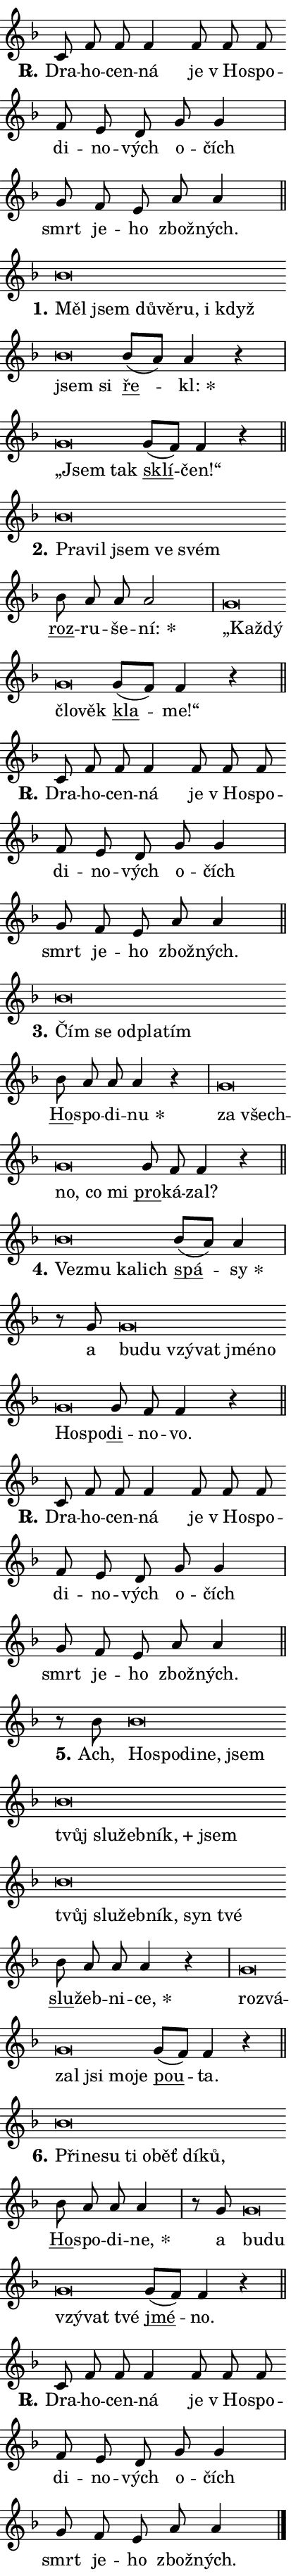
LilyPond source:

\version "2.24.0"
\header { tagline = "" }
\paper {
  indent = 0\cm
  top-margin = 0\cm
  right-margin = 0.13\cm % to fit lyric hyphens
  bottom-margin = 0\cm
  left-margin = 0\cm
  paper-width = 7\cm
  page-breaking = #ly:one-page-breaking
  system-system-spacing.basic-distance = #11
  score-system-spacing.basic-distance = #11
  ragged-last = ##f
}


%% Author: Thomas Morley
%% https://lists.gnu.org/archive/html/lilypond-user/2020-05/msg00002.html
#(define (line-position grob)
"Returns position of @var[grob} in current system:
   @code{'start}, if at first time-step
   @code{'end}, if at last time-step
   @code{'middle} otherwise
"
  (let* ((col (ly:item-get-column grob))
         (ln (ly:grob-object col 'left-neighbor))
         (rn (ly:grob-object col 'right-neighbor))
         (col-to-check-left (if (ly:grob? ln) ln col))
         (col-to-check-right (if (ly:grob? rn) rn col))
         (break-dir-left
           (and
             (ly:grob-property col-to-check-left 'non-musical #f)
             (ly:item-break-dir col-to-check-left)))
         (break-dir-right
           (and
             (ly:grob-property col-to-check-right 'non-musical #f)
             (ly:item-break-dir col-to-check-right))))
        (cond ((eqv? 1 break-dir-left) 'start)
              ((eqv? -1 break-dir-right) 'end)
              (else 'middle))))

#(define (tranparent-at-line-position vctor)
  (lambda (grob)
  "Relying on @code{line-position} select the relevant enry from @var{vctor}.
Used to determine transparency,"
    (case (line-position grob)
      ((end) (not (vector-ref vctor 0)))
      ((middle) (not (vector-ref vctor 1)))
      ((start) (not (vector-ref vctor 2))))))

noteHeadBreakVisibility =
#(define-music-function (break-visibility)(vector?)
"Makes @code{NoteHead}s transparent relying on @var{break-visibility}"
#{
  \override NoteHead.transparent =
    #(tranparent-at-line-position break-visibility)
#})

#(define delete-ledgers-for-transparent-note-heads
  (lambda (grob)
    "Reads whether a @code{NoteHead} is transparent.
If so this @code{NoteHead} is removed from @code{'note-heads} from
@var{grob}, which is supposed to be @code{LedgerLineSpanner}.
As a result ledgers are not printed for this @code{NoteHead}"
    (let* ((nhds-array (ly:grob-object grob 'note-heads))
           (nhds-list
             (if (ly:grob-array? nhds-array)
                 (ly:grob-array->list nhds-array)
                 '()))
           ;; Relies on the transparent-property being done before
           ;; Staff.LedgerLineSpanner.after-line-breaking is executed.
           ;; This is fragile ...
           (to-keep
             (remove
               (lambda (nhd)
                 (ly:grob-property nhd 'transparent #f))
               nhds-list)))
      ;; TODO find a better method to iterate over grob-arrays, similiar
      ;; to filter/remove etc for lists
      ;; For now rebuilt from scratch
      (set! (ly:grob-object grob 'note-heads)  '())
      (for-each
        (lambda (nhd)
          (ly:pointer-group-interface::add-grob grob 'note-heads nhd))
        to-keep))))

squashNotes = {
  \override NoteHead.X-extent = #'(-0.2 . 0.2)
  \override NoteHead.Y-extent = #'(-0.75 . 0)
  \override NoteHead.stencil =
    #(lambda (grob)
       (let ((pos (ly:grob-property grob 'staff-position)))
         (begin
           (if (< pos -7) (display "ERROR: Lower brevis then expected\n") (display ""))
           (if (<= pos -6) ly:text-interface::print ly:note-head::print))))
}
unSquashNotes = {
  \revert NoteHead.X-extent
  \revert NoteHead.Y-extent
  \revert NoteHead.stencil
}

hideNotes = \noteHeadBreakVisibility #begin-of-line-visible
unHideNotes = \noteHeadBreakVisibility #all-visible

% work-around for resetting accidentals
% https://lilypond.org/doc/v2.23/Documentation/notation/displaying-rhythms#unmetered-music
cadenzaMeasure = {
  \cadenzaOff
  \partial 1024 s1024
  \cadenzaOn
}

#(define-markup-command (accent layout props text) (markup?)
  "Underline accented syllable"
  (interpret-markup layout props
    #{\markup \override #'(offset . 4.3) \underline { #text }#}))

responsum = \markup \concat {
  "R" \hspace #-1.05 \path #0.1 #'((moveto 0 0.07) (lineto 0.9 0.8)) \hspace #0.05 "."
}

spaceSize = #0.6828661417322834 % exact space size for TeX Gyre Schola

\layout {
  \context {
    \Staff
    \remove "Time_signature_engraver"
    \override LedgerLineSpanner.after-line-breaking = #delete-ledgers-for-transparent-note-heads
  }
  \context {
    \Lyrics {
      \override LyricSpace.minimum-distance = \spaceSize
      \override LyricText.font-name = #"TeX Gyre Schola"
      \override LyricText.font-size = 1
      \override StanzaNumber.font-name = #"TeX Gyre Schola Bold"
      \override StanzaNumber.font-size = 1
    }
  }
  \context {
    \Score 
    \override NoteHead.text =
      #(lambda (grob) 
        (let ((pos (ly:grob-property grob 'staff-position)))
          #{\markup {
            \combine
              \halign #-0.55 \raise #(if (= pos -6) 0 0.5) \override #'(thickness . 2) \draw-line #'(3.2 . 0)
              \musicglyph "noteheads.sM1"
          }#}))
  }
}

% magnetic-lyrics.ily
%
%   written by
%     Jean Abou Samra <jean@abou-samra.fr>
%     Werner Lemberg <wl@gnu.org>
%
%   adapted by
%     Jiri Hon <jiri.hon@gmail.com>
%
% Version 2022-Apr-15

% https://www.mail-archive.com/lilypond-user@gnu.org/msg149350.html

#(define (Left_hyphen_pointer_engraver context)
   "Collect syllable-hyphen-syllable occurrences in lyrics and store
them in properties.  This engraver only looks to the left.  For
example, if the lyrics input is @code{foo -- bar}, it does the
following.

@itemize @bullet
@item
Set the @code{text} property of the @code{LyricHyphen} grob between
@q{foo} and @q{bar} to @code{foo}.

@item
Set the @code{left-hyphen} property of the @code{LyricText} grob with
text @q{foo} to the @code{LyricHyphen} grob between @q{foo} and
@q{bar}.
@end itemize

Use this auxiliary engraver in combination with the
@code{lyric-@/text::@/apply-@/magnetic-@/offset!} hook."
   (let ((hyphen #f)
         (text #f))
     (make-engraver
      (acknowledgers
       ((lyric-syllable-interface engraver grob source-engraver)
        (set! text grob)))
      (end-acknowledgers
       ((lyric-hyphen-interface engraver grob source-engraver)
        ;(when (not (grob::has-interface grob 'lyric-space-interface))
          (set! hyphen grob)));)
      ((stop-translation-timestep engraver)
       (when (and text hyphen)
         (ly:grob-set-object! text 'left-hyphen hyphen))
       (set! text #f)
       (set! hyphen #f)))))

#(define (lyric-text::apply-magnetic-offset! grob)
   "If the space between two syllables is less than the value in
property @code{LyricText@/.details@/.squash-threshold}, move the right
syllable to the left so that it gets concatenated with the left
syllable.

Use this function as a hook for
@code{LyricText@/.after-@/line-@/breaking} if the
@code{Left_@/hyphen_@/pointer_@/engraver} is active."
   (let ((hyphen (ly:grob-object grob 'left-hyphen #f)))
     (when hyphen
       (let ((left-text (ly:spanner-bound hyphen LEFT)))
         (when (grob::has-interface left-text 'lyric-syllable-interface)
           (let* ((common (ly:grob-common-refpoint grob left-text X))
                  (this-x-ext (ly:grob-extent grob common X))
                  (left-x-ext
                   (begin
                     ;; Trigger magnetism for left-text.
                     (ly:grob-property left-text 'after-line-breaking)
                     (ly:grob-extent left-text common X)))
                  ;; `delta` is the gap width between two syllables.
                  (delta (- (interval-start this-x-ext)
                            (interval-end left-x-ext)))
                  (details (ly:grob-property grob 'details))
                  (threshold (assoc-get 'squash-threshold details 0.2)))
             (when (< delta threshold)
               (let* (;; We have to manipulate the input text so that
                      ;; ligatures crossing syllable boundaries are not
                      ;; disabled.  For languages based on the Latin
                      ;; script this is essentially a beautification.
                      ;; However, for non-Western scripts it can be a
                      ;; necessity.
                      (lt (ly:grob-property left-text 'text))
                      (rt (ly:grob-property grob 'text))
                      (is-space (grob::has-interface hyphen 'lyric-space-interface))
                      (space (if is-space " " ""))
                      (extra-delta (if is-space spaceSize 0))
                      ;; Append new syllable.
                      (ltrt-space (if (and (string? lt) (string? rt))
                                (string-append lt space rt)
                                (make-concat-markup (list lt space rt))))
                      ;; Right-align `ltrt` to the right side.
                      (ltrt-space-markup (grob-interpret-markup
                               grob
                               (make-translate-markup
                                (cons (interval-length this-x-ext) 0)
                                (make-right-align-markup ltrt-space)))))
                 (begin
                   ;; Don't print `left-text`.
                   (ly:grob-set-property! left-text 'stencil #f)
                   ;; Set text and stencil (which holds all collected
                   ;; syllables so far) and shift it to the left.
                   (ly:grob-set-property! grob 'text ltrt-space)
                   (ly:grob-set-property! grob 'stencil ltrt-space-markup)
                   (ly:grob-translate-axis! grob (- (- delta extra-delta)) X))))))))))


#(define (lyric-hyphen::displace-bounds-first grob)
   ;; Make very sure this callback isn't triggered too early.
   (let ((left (ly:spanner-bound grob LEFT))
         (right (ly:spanner-bound grob RIGHT)))
     (ly:grob-property left 'after-line-breaking)
     (ly:grob-property right 'after-line-breaking)
     (ly:lyric-hyphen::print grob)))

squashThreshold = #0.4

\layout {
  \context {
    \Lyrics
    \consists #Left_hyphen_pointer_engraver
    \override LyricText.after-line-breaking =
      #lyric-text::apply-magnetic-offset!
    \override LyricHyphen.stencil = #lyric-hyphen::displace-bounds-first
    \override LyricText.details.squash-threshold = \squashThreshold
    \override LyricHyphen.minimum-distance = 0
    \override LyricHyphen.minimum-length = \squashThreshold
  }
}

squashText = \override LyricText.details.squash-threshold = 9999
unSquashText = \override LyricText.details.squash-threshold = \squashThreshold

leftText = \override LyricText.self-alignment-X = #LEFT
unLeftText = \revert LyricText.self-alignment-X

starOffset = #(lambda (grob) 
                (let ((x_offset (ly:self-alignment-interface::aligned-on-x-parent grob)))
                  (if (= x_offset 0) 0 (+ x_offset 1.2))))

star = #(define-music-function (syllable)(string?)
"Append star separator at the end of a syllable"
#{
  \once \override LyricText.X-offset = #starOffset
  \lyricmode { \markup {
    #syllable
    \override #'((font-name . "TeX Gyre Schola Bold")) \hspace #0.2 \lower #0.65 \larger "*"
  } }
#})

starAccent = #(define-music-function (syllable)(string?)
"Append star separator at the end of a syllable and make accent"
#{
  \once \override LyricText.X-offset = #starOffset
  \lyricmode { \markup {
    \accent #syllable
    \override #'((font-name . "TeX Gyre Schola Bold")) \hspace #0.2 \lower #0.65 \larger "*"
  } }
#})

breath = #(define-music-function (syllable)(string?)
"Append breathing indicator at the end of a syllable"
#{
  \lyricmode { \markup { #syllable "+" } }
#})

optionalBreath = #(define-music-function (syllable)(string?)
"Append optional breathing indicator at the end of a syllable"
#{
  \lyricmode { \markup { #syllable "(+)" } }
#})


\score {
    <<
        \new Voice = "melody" { \cadenzaOn \key f \major \relative { c'8 f f f4 f8 \bar "" f f \bar "" f e d \bar "" g g4 \cadenzaMeasure \bar "|" g8 f e a a4 \cadenzaMeasure \bar "||" \break } }
        \new Lyrics \lyricsto "melody" { \lyricmode { \set stanza = \responsum
Dra -- ho -- cen -- ná je "v Ho" -- spo -- di -- no -- vých o -- čích smrt je -- ho zbož -- ných. } }
    >>
    \layout {}
}

\score {
    <<
        \new Voice = "melody" { \cadenzaOn \key f \major \relative { \squashNotes bes'\breve*1/16 \hideNotes \breve*1/16 \bar "" \breve*1/16 \bar "" \breve*1/16 \bar "" \breve*1/16 \bar "" \breve*1/16 \bar "" \breve*1/16 \bar "" \breve*1/16 \breve*1/16 \bar "" \unHideNotes \unSquashNotes \bar "" bes8[( a)] a4 r \cadenzaMeasure \bar "|" \squashNotes g\breve*1/16 \hideNotes \breve*1/16 \bar "" \unHideNotes \unSquashNotes \bar "" g8[( f)] f4 r \cadenzaMeasure \bar "||" \break } }
        \new Lyrics \lyricsto "melody" { \lyricmode { \set stanza = "1."
\leftText Měl \squashText jsem dů -- vě -- ru, i když jsem si \unLeftText \unSquashText \markup \accent ře -- \star kl: \leftText „Jsem \squashText tak \unLeftText \unSquashText \markup \accent sklí -- čen!“ } }
    >>
    \layout {}
}

\score {
    <<
        \new Voice = "melody" { \cadenzaOn \key f \major \relative { \squashNotes bes'\breve*1/16 \hideNotes \breve*1/16 \bar "" \breve*1/16 \bar "" \breve*1/16 \breve*1/16 \bar "" \unHideNotes \unSquashNotes \bar "" bes8 a a a2 \cadenzaMeasure \bar "|" \squashNotes g\breve*1/16 \hideNotes \breve*1/16 \bar "" \breve*1/16 \breve*1/16 \bar "" \unHideNotes \unSquashNotes \bar "" g8[( f)] f4 r \cadenzaMeasure \bar "||" \break } }
        \new Lyrics \lyricsto "melody" { \lyricmode { \set stanza = "2."
\leftText Pra -- \squashText vil jsem ve svém \unLeftText \unSquashText \markup \accent roz -- ru -- še -- \star ní: \leftText „Kaž -- \squashText dý člo -- věk \unLeftText \unSquashText \markup \accent kla -- me!“ } }
    >>
    \layout {}
}

\score {
    <<
        \new Voice = "melody" { \cadenzaOn \key f \major \relative { c'8 f f f4 f8 \bar "" f f \bar "" f e d \bar "" g g4 \cadenzaMeasure \bar "|" g8 f e a a4 \cadenzaMeasure \bar "||" \break } }
        \new Lyrics \lyricsto "melody" { \lyricmode { \set stanza = \responsum
Dra -- ho -- cen -- ná je "v Ho" -- spo -- di -- no -- vých o -- čích smrt je -- ho zbož -- ných. } }
    >>
    \layout {}
}

\score {
    <<
        \new Voice = "melody" { \cadenzaOn \key f \major \relative { \squashNotes bes'\breve*1/16 \hideNotes \breve*1/16 \bar "" \breve*1/16 \bar "" \breve*1/16 \breve*1/16 \bar "" \unHideNotes \unSquashNotes \bar "" bes8 a a a4 r \cadenzaMeasure \bar "|" \squashNotes g\breve*1/16 \hideNotes \breve*1/16 \bar "" \breve*1/16 \bar "" \breve*1/16 \breve*1/16 \bar "" \unHideNotes \unSquashNotes \bar "" g8 f f4 r \cadenzaMeasure \bar "||" \break } }
        \new Lyrics \lyricsto "melody" { \lyricmode { \set stanza = "3."
\leftText Čím \squashText se od -- pla -- tím \unLeftText \unSquashText \markup \accent Ho -- spo -- di -- \star nu \leftText za \squashText všech -- no, co mi \unLeftText \unSquashText \markup \accent pro -- ká -- zal? } }
    >>
    \layout {}
}

\score {
    <<
        \new Voice = "melody" { \cadenzaOn \key f \major \relative { \squashNotes bes'\breve*1/16 \hideNotes \breve*1/16 \bar "" \breve*1/16 \breve*1/16 \bar "" \unHideNotes \unSquashNotes \bar "" bes8[( a)] a4 \cadenzaMeasure \bar "|" r8 g8 \squashNotes g\breve*1/16 \hideNotes \breve*1/16 \bar "" \breve*1/16 \bar "" \breve*1/16 \bar "" \breve*1/16 \bar "" \breve*1/16 \bar "" \breve*1/16 \breve*1/16 \bar "" \unHideNotes \unSquashNotes \bar "" g8 f f4 r \cadenzaMeasure \bar "||" \break } }
        \new Lyrics \lyricsto "melody" { \lyricmode { \set stanza = "4."
\leftText Ve -- \squashText zmu ka -- lich \unLeftText \unSquashText \markup \accent spá -- \star sy a \leftText bu -- \squashText du vzý -- vat jmé -- no Ho -- spo -- \unLeftText \unSquashText \markup \accent di -- no -- vo. } }
    >>
    \layout {}
}

\score {
    <<
        \new Voice = "melody" { \cadenzaOn \key f \major \relative { c'8 f f f4 f8 \bar "" f f \bar "" f e d \bar "" g g4 \cadenzaMeasure \bar "|" g8 f e a a4 \cadenzaMeasure \bar "||" \break } }
        \new Lyrics \lyricsto "melody" { \lyricmode { \set stanza = \responsum
Dra -- ho -- cen -- ná je "v Ho" -- spo -- di -- no -- vých o -- čích smrt je -- ho zbož -- ných. } }
    >>
    \layout {}
}

\score {
    <<
        \new Voice = "melody" { \cadenzaOn \key f \major \relative { r8 bes'8 \squashNotes bes\breve*1/16 \hideNotes \breve*1/16 \bar "" \breve*1/16 \bar "" \breve*1/16 \bar "" \breve*1/16 \bar "" \breve*1/16 \bar "" \breve*1/16 \bar "" \breve*1/16 \bar "" \breve*1/16 \bar "" \breve*1/16 \bar "" \breve*1/16 \bar "" \breve*1/16 \bar "" \breve*1/16 \bar "" \breve*1/16 \bar "" \breve*1/16 \breve*1/16 \bar "" \unHideNotes \unSquashNotes \bar "" bes8 a a a4 r \cadenzaMeasure \bar "|" \squashNotes g\breve*1/16 \hideNotes \breve*1/16 \bar "" \breve*1/16 \bar "" \breve*1/16 \bar "" \breve*1/16 \breve*1/16 \bar "" \unHideNotes \unSquashNotes \bar "" g8[( f)] f4 r \cadenzaMeasure \bar "||" \break } }
        \new Lyrics \lyricsto "melody" { \lyricmode { \set stanza = "5."
Ach, \leftText Ho -- \squashText spo -- di -- ne, jsem tvůj slu -- žeb -- \breath "ník," jsem tvůj slu -- žeb -- ník, syn tvé \unLeftText \unSquashText \markup \accent slu -- žeb -- ni -- \star ce, \leftText roz -- \squashText vá -- zal jsi mo -- je \unLeftText \unSquashText \markup \accent pou -- ta. } }
    >>
    \layout {}
}

\score {
    <<
        \new Voice = "melody" { \cadenzaOn \key f \major \relative { \squashNotes bes'\breve*1/16 \hideNotes \breve*1/16 \bar "" \breve*1/16 \bar "" \breve*1/16 \bar "" \breve*1/16 \bar "" \breve*1/16 \bar "" \breve*1/16 \breve*1/16 \bar "" \unHideNotes \unSquashNotes \bar "" bes8 a a a4 \cadenzaMeasure \bar "|" r8 g8 \squashNotes g\breve*1/16 \hideNotes \breve*1/16 \bar "" \breve*1/16 \bar "" \breve*1/16 \breve*1/16 \bar "" \unHideNotes \unSquashNotes \bar "" g8[( f)] f4 r \cadenzaMeasure \bar "||" \break } }
        \new Lyrics \lyricsto "melody" { \lyricmode { \set stanza = "6."
\leftText Při -- \squashText ne -- su ti o -- běť dí -- ků, \unLeftText \unSquashText \markup \accent Ho -- spo -- di -- \star ne, a \leftText bu -- \squashText du vzý -- vat tvé \unLeftText \unSquashText \markup \accent jmé -- no. } }
    >>
    \layout {}
}

\score {
    <<
        \new Voice = "melody" { \cadenzaOn \key f \major \relative { c'8 f f f4 f8 \bar "" f f \bar "" f e d \bar "" g g4 \cadenzaMeasure \bar "|" g8 f e a a4 \cadenzaMeasure \bar "||" \break } \bar "|." }
        \new Lyrics \lyricsto "melody" { \lyricmode { \set stanza = \responsum
Dra -- ho -- cen -- ná je "v Ho" -- spo -- di -- no -- vých o -- čích smrt je -- ho zbož -- ných. } }
    >>
    \layout {}
}
